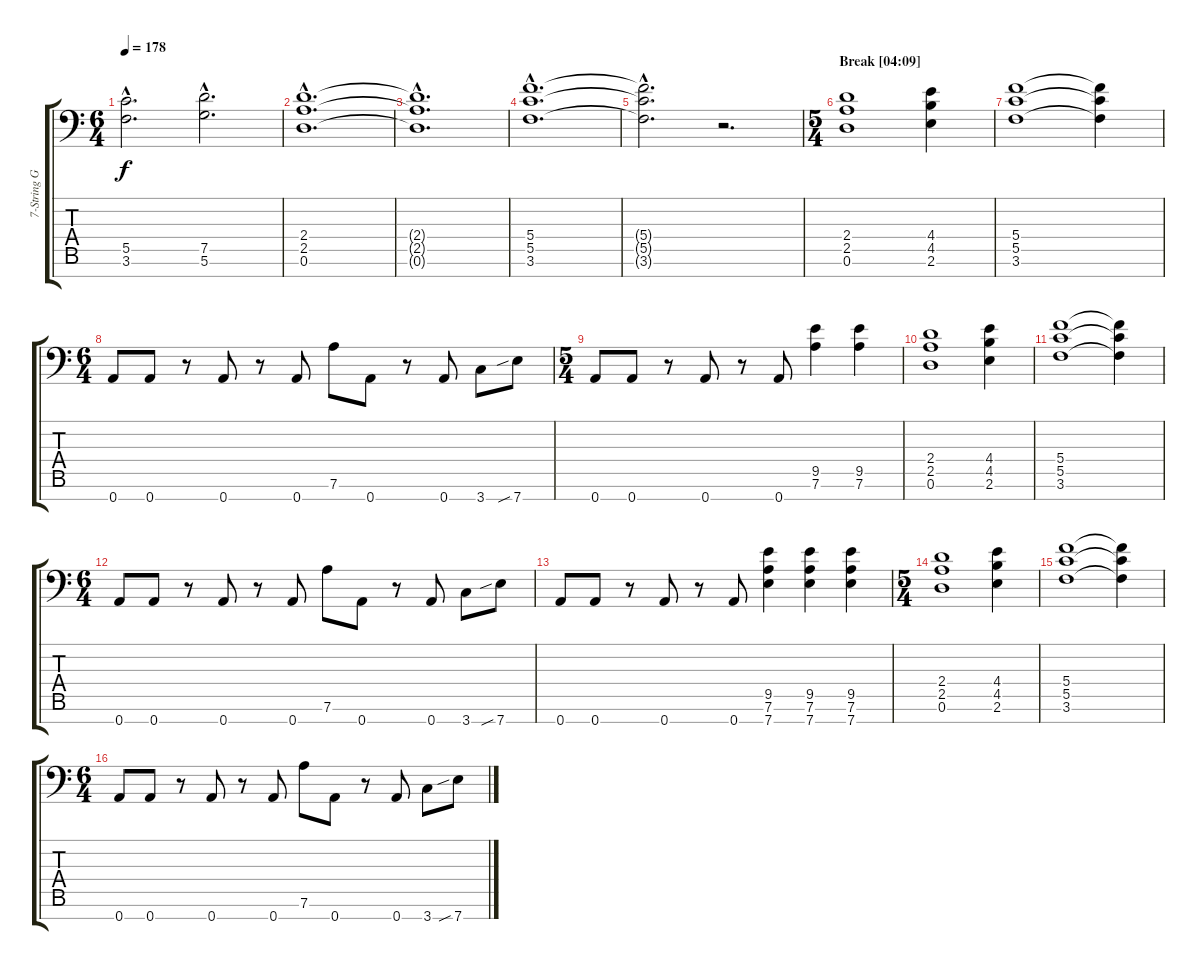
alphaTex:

\track ("7-String Guitar" "7-String G") {instrument distortionguitar}
\staff {score tabs}
\tuning (D4 A3 F3 C3 G2 D2 A1) {hide}
\ts (6 4)
\tempo 178
\clef f4
\ks c
(5.5{hac} 3.6{hac}).2{d dy f} (7.5{hac} 5.6{hac}).2{d} |
\section ("" "")
(2.4{hac} 2.5{hac} 0.6{hac}).1{d} |
(2.4{hac t} 2.5{hac t} 0.6{hac t}).1{d} |
(5.4{hac} 5.5{hac} 3.6{hac}).1{d} |
(5.4{hac t} 5.5{hac t} 3.6{hac t}).2{d} r.2{d} |
\ts (5 4)
\section ("" "Break [04:09]")
(2.4 2.5 0.6).1 (4.4 4.5 2.6).4 |
(5.4 5.5 3.6).1 (5.4{t} 5.5{t} 3.6{t}).4 |
\ts (6 4)
0.7.8 0.7.8 r.8 0.7.8 r.8 0.7.8 7.6.8 0.7.8 r.8 0.7.8 3.7.8 7.7{sib}.8 |
\ts (5 4)
0.7.8 0.7.8 r.8 0.7.8 r.8 0.7.8 (9.5 7.6).4 (9.5 7.6).4 |
\section ("" "")
(2.4 2.5 0.6).1 (4.4 4.5 2.6).4 |
(5.4 5.5 3.6).1 (5.4{t} 5.5{t} 3.6{t}).4 |
\ts (6 4)
0.7.8 0.7.8 r.8 0.7.8 r.8 0.7.8 7.6.8 0.7.8 r.8 0.7.8 3.7.8 7.7{sib}.8 |
0.7.8 0.7.8 r.8 0.7.8 r.8 0.7.8 (9.5 7.6 7.7).4 (9.5 7.6 7.7).4 (9.5 7.6 7.7).4 |
\ts (5 4)
\section ("" "")
(2.4 2.5 0.6).1 (4.4 4.5 2.6).4 |
(5.4 5.5 3.6).1 (5.4{t} 5.5{t} 3.6{t}).4 |
\ts (6 4)
0.7.8 0.7.8 r.8 0.7.8 r.8 0.7.8 7.6.8 0.7.8 r.8 0.7.8 3.7.8 7.7{sib}.8
